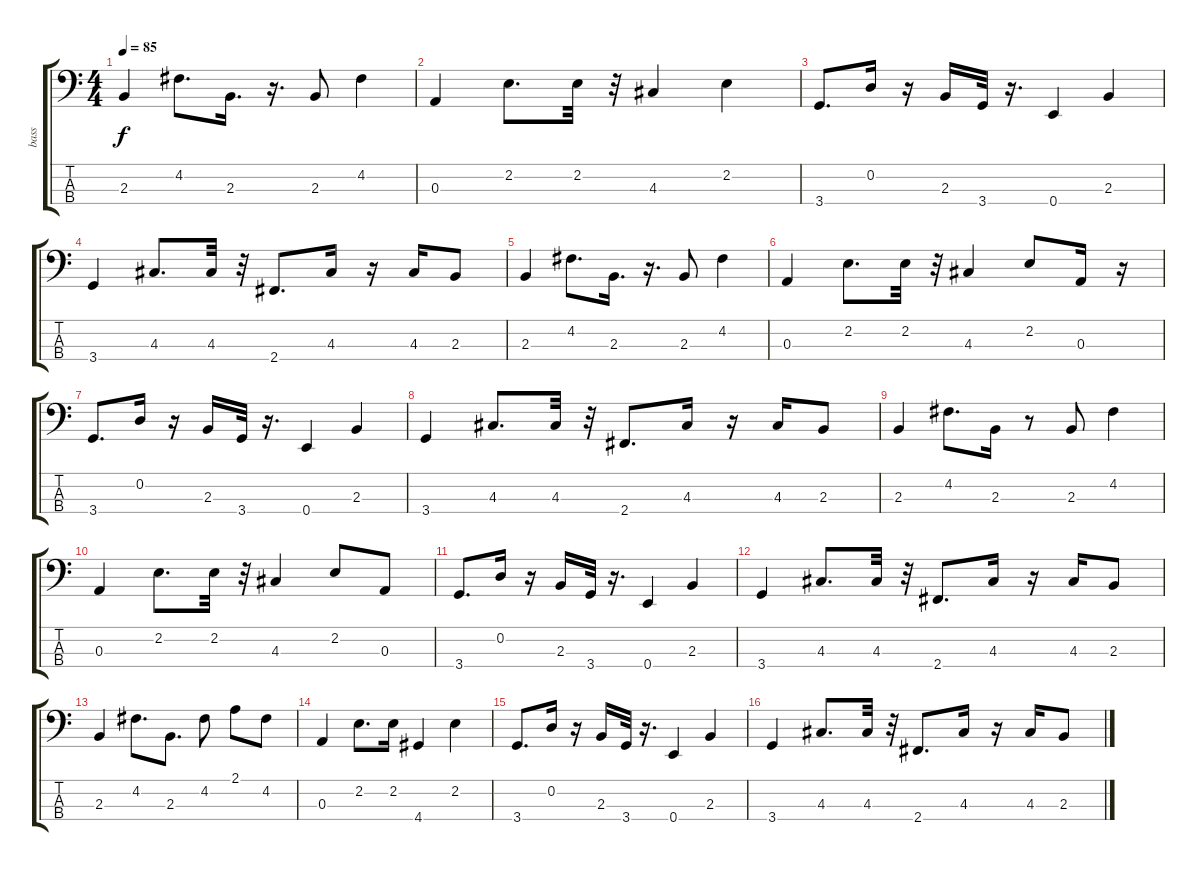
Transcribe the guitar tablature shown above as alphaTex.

\track ("bass" "bass") {instrument electricbasspick}
\staff {score tabs}
\tuning (G2 D2 A1 E1) {hide}
\ts (4 4)
\tempo 85
\clef f4
\ks c
2.3.4{dy f} 4.2.8{d} 2.3.16{d} r.16{d} 2.3.8 4.2.4 |
0.3.4 2.2.8{d} 2.2.32 r.32 4.3.4 2.2.4 |
3.4.8{d} 0.2.16 r.16 2.3.16 3.4.32 r.16{d} 0.4.4 2.3.4 |
3.4.4 4.3.8{d} 4.3.32 r.32 2.4.8{d} 4.3.16 r.16 4.3.16 2.3.8 |
2.3.4 4.2.8{d} 2.3.16{d} r.16{d} 2.3.8 4.2.4 |
0.3.4 2.2.8{d} 2.2.32 r.32 4.3.4 2.2.8 0.3.16 r.16 |
3.4.8{d} 0.2.16 r.16 2.3.16 3.4.32 r.16{d} 0.4.4 2.3.4 |
3.4.4 4.3.8{d} 4.3.32 r.32 2.4.8{d} 4.3.16 r.16 4.3.16 2.3.8 |
2.3.4 4.2.8{d} 2.3.16 r.8 2.3.8 4.2.4 |
0.3.4 2.2.8{d} 2.2.32 r.32 4.3.4 2.2.8 0.3.8 |
3.4.8{d} 0.2.16 r.16 2.3.16 3.4.32 r.16{d} 0.4.4 2.3.4 |
3.4.4 4.3.8{d} 4.3.32 r.32 2.4.8{d} 4.3.16 r.16 4.3.16 2.3.8 |
2.3.4 4.2.8{d} 2.3.8{d} 4.2.8 2.1.8 4.2.8 |
0.3.4 2.2.8{d} 2.2.16 4.4.4 2.2.4 |
3.4.8{d} 0.2.16 r.16 2.3.16 3.4.32 r.16{d} 0.4.4 2.3.4 |
3.4.4 4.3.8{d} 4.3.32 r.32 2.4.8{d} 4.3.16 r.16 4.3.16 2.3.8
